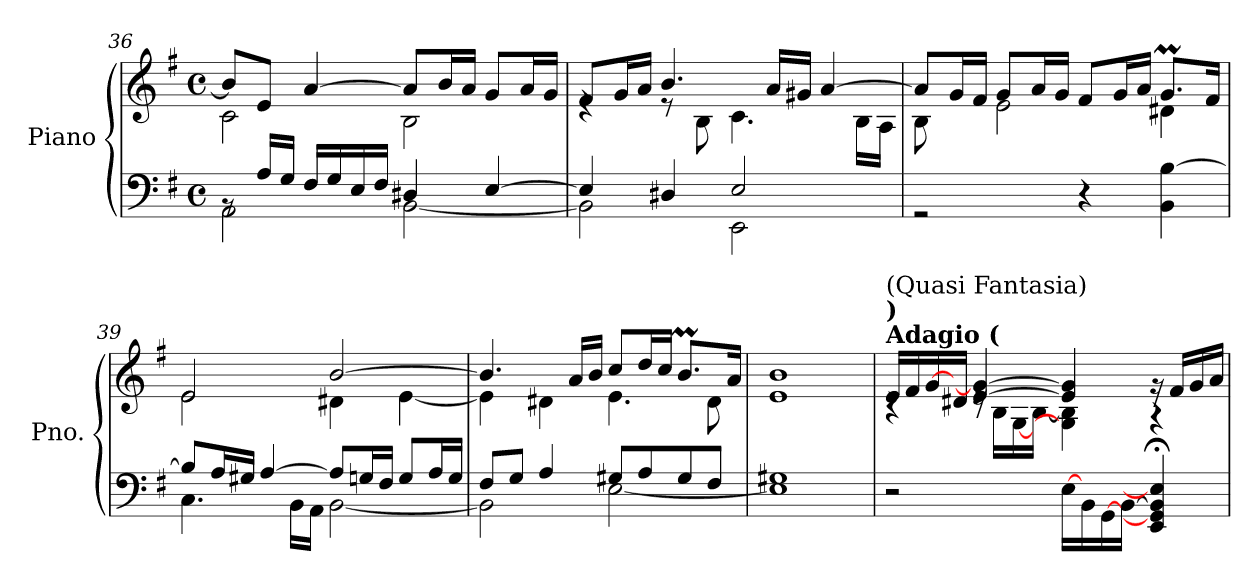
**kern	**kern
*part1	*part1
*staff2	*staff1
*I"Piano	*
*I'Pno.	*
*clefF4	*clefG2
*k[f#]	*k[f#]
*M4/4	*M4/4
*met(c)	*met(c)
=36	=36
*^	*^
8rBB	2AA\	8b/L]	2c\
16A/LL	.	8e/J	.
16G/JJ	.	.	.
16F#/LL	.	[4a/	.
16G/	.	.	.
16E/	.	.	.
16F#/JJ	.	.	.
4D#X/	[2BB\	8a/L]	2B\
.	.	16b/L	.
.	.	16a/JJ	.
[4E/	.	8g/L	.
.	.	16a/L	.
.	.	16g/JJ	.
=37	=37	=37	=37
4E/]	2BB\]	8f#/L	4re
.	.	16g/L	.
.	.	16a/JJ	.
4D#X/	.	4.b/	8re
.	.	.	8B\
2E/	2EE\	.	4.c\
.	.	16a/LL	.
.	.	16g#X/JJ	.
.	.	[4a/	.
.	.	.	16B\LL
.	.	.	16A\JJ
!!LO:LB:g=z	!!
=38	=38	=38	=38
8ryy	2r	8a/L]	8B\L
8E/J	.	16g/L	8ryy
.	.	16f#/JJ	.
2.ryy	.	8g/L	2e\
.	.	16a/L	.
.	.	16g/JJ	.
.	4r	8f#/L	.
.	.	16g/L	.
.	.	16a/JJ	.
.	4BB\ [4B\	8.gM/L	4d#X\
.	.	16f#/Jk	.
=39	=39	=39	=39
8B/L]	4.C\	2e/	2e\
16A/L	.	.	.
16G#X/JJ	.	.	.
[4A/	.	.	.
.	16BB\LL	.	.
.	16AA\JJ	.	.
8A/L]	[2BB\	[2b/	4d#X\
16Gn/L	.	.	.
16F#/JJ	.	.	.
8G/L	.	.	[4e\
16A/L	.	.	.
16G/JJ	.	.	.
=40	=40	=40	=40
8F#/L	2BB\]	4.b/]	4e\]
8G/J	.	.	.
4A/	.	.	4d#X\
.	.	16a/LL	.
.	.	16b/JJ	.
8G#X/L	[2E\	8cc/L	4.e\
8A/	.	16dd/L	.
.	.	16cc/JJ	.
8G#/	.	8.bm/L	.
8F#/J	.	.	8d#\
.	.	16a/Jk	.
*v	*v	*	*
*	*v	*v
=41	=41
1E] 1G#X	1e 1b
!!LO:PB:g=z
=42	=42
*	*MM60
*	*^
!	!LO:TX:a:B:t=Adagio (	!
!	!LO:TX:a:B:t=)	!
!	!LO:TX:a:t=(Quasi Fantasia)	!
2r	16e/LL	4rc
.	16f#/	.
.	[16g/	.
.	16d#X/JJ	.
.	[4e/ 4g/_	16re
.	.	16B\LL
.	.	[16G\
.	.	[16B\JJ
[16E\LL	4e/] 4g/]	4G\] 4B\]
16BB\	.	.
[16GG\	.	.
[16BB\JJ	.	.
4EE/;< 4GG/];< 4BB/];< 4E/];<	16rg	4r
.	16f#/LL	.
.	16g/	.
.	16a/JJ	.
*	*v	*v
=	=
*-	*-
